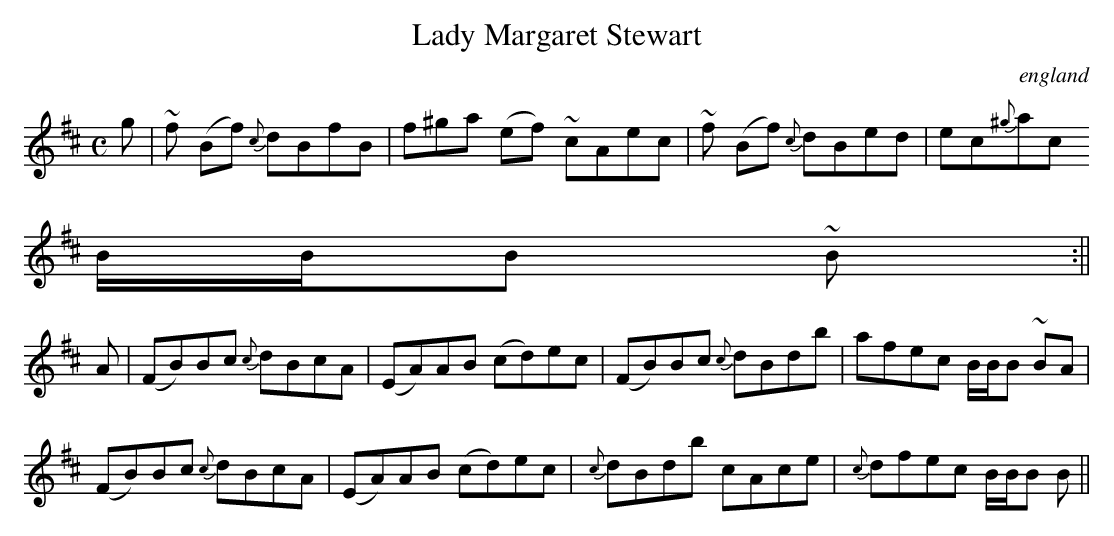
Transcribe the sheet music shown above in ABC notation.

X:1
T:Lady Margaret Stewart
O:england
M:C
K:Bm
g | ~f (Bf) {c}dBfB | sf^gas (ef) ~cAec | ~f (Bf) {c}dBed | ec{^g}ac
B/2B/2B ~B :||
A | (FB)Bc {c}dBcA | (EA)AB (cd)ec | (FB)Bc {c}dBdb | afec B/2B/2B ~BA |
(FB)Bc {c}dBcA | (EA)AB (cd)ec | {c}dBdb cAce | {c}dfec B/2B/2B B ||
